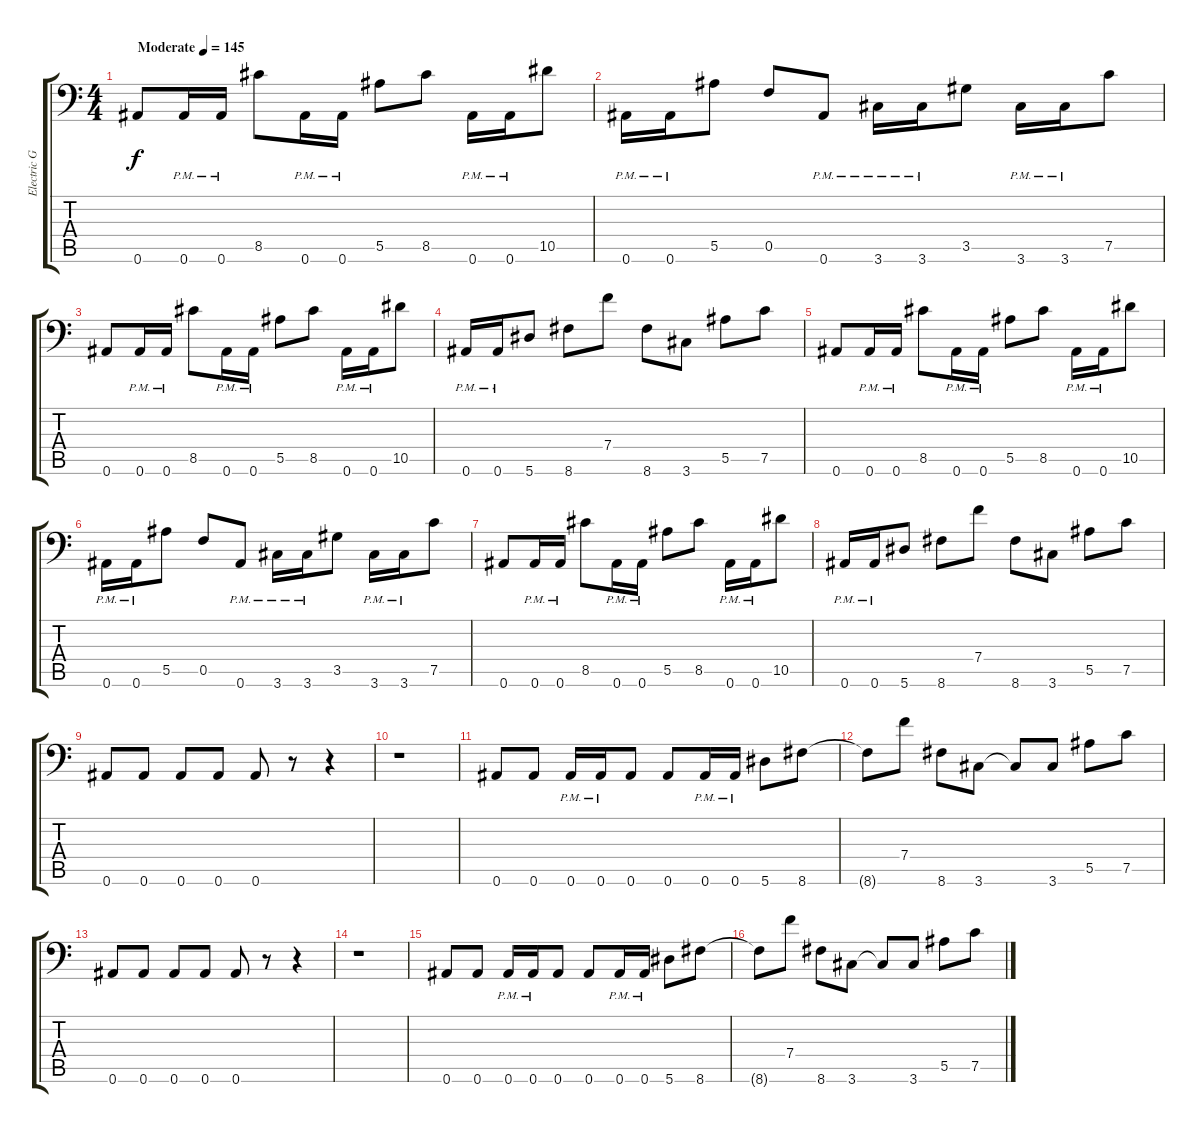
\track ("Electric Guitar" "Electric G") {instrument distortionguitar}
\staff {score tabs}
\tuning (C4 G3 Eb3 Bb2 F2 Bb1) {hide}
\ts (4 4)
\tempo (145 "Moderate")
\clef f4
\ks c
0.6.8{dy f instrument distortionguitar} 0.6{pm}.16 0.6{pm}.16 8.5.8 0.6{pm}.16 0.6{pm}.16 5.5.8 8.5.8 0.6{pm}.16 0.6{pm}.16 10.5.8 |
0.6{pm}.16 0.6{pm}.16 5.5.8 0.5.8 0.6{pm}.8 3.6{pm}.16 3.6{pm}.16 3.5.8 3.6{pm}.16 3.6{pm}.16 7.5.8 |
0.6.8 0.6{pm}.16 0.6{pm}.16 8.5.8 0.6{pm}.16 0.6{pm}.16 5.5.8 8.5.8 0.6{pm}.16 0.6{pm}.16 10.5.8 |
0.6{pm}.16 0.6{pm}.16 5.6.8 8.6.8 7.4.8 8.6.8 3.6.8 5.5.8 7.5.8 |
0.6.8 0.6{pm}.16 0.6{pm}.16 8.5.8 0.6{pm}.16 0.6{pm}.16 5.5.8 8.5.8 0.6{pm}.16 0.6{pm}.16 10.5.8 |
0.6{pm}.16 0.6{pm}.16 5.5.8 0.5.8 0.6{pm}.8 3.6{pm}.16 3.6{pm}.16 3.5.8 3.6{pm}.16 3.6{pm}.16 7.5.8 |
0.6.8 0.6{pm}.16 0.6{pm}.16 8.5.8 0.6{pm}.16 0.6{pm}.16 5.5.8 8.5.8 0.6{pm}.16 0.6{pm}.16 10.5.8 |
0.6{pm}.16 0.6{pm}.16 5.6.8 8.6.8 7.4.8 8.6.8 3.6.8 5.5.8 7.5.8 |
0.6.8 0.6.8 0.6.8 0.6.8 0.6.8 r.8 r.4 |
r.1 |
0.6.8 0.6.8 0.6{pm}.16 0.6{pm}.16 0.6.8 0.6.8 0.6{pm}.16 0.6{pm}.16 5.6.8 8.6.8 |
8.6{t}.8 7.4.8 8.6.8 3.6.8 3.6{t}.8 3.6.8 5.5.8 7.5.8 |
0.6.8 0.6.8 0.6.8 0.6.8 0.6.8 r.8 r.4 |
r.1 |
0.6.8 0.6.8 0.6{pm}.16 0.6{pm}.16 0.6.8 0.6.8 0.6{pm}.16 0.6{pm}.16 5.6.8 8.6.8 |
8.6{t}.8 7.4.8 8.6.8 3.6.8 3.6{t}.8 3.6.8 5.5.8 7.5.8
